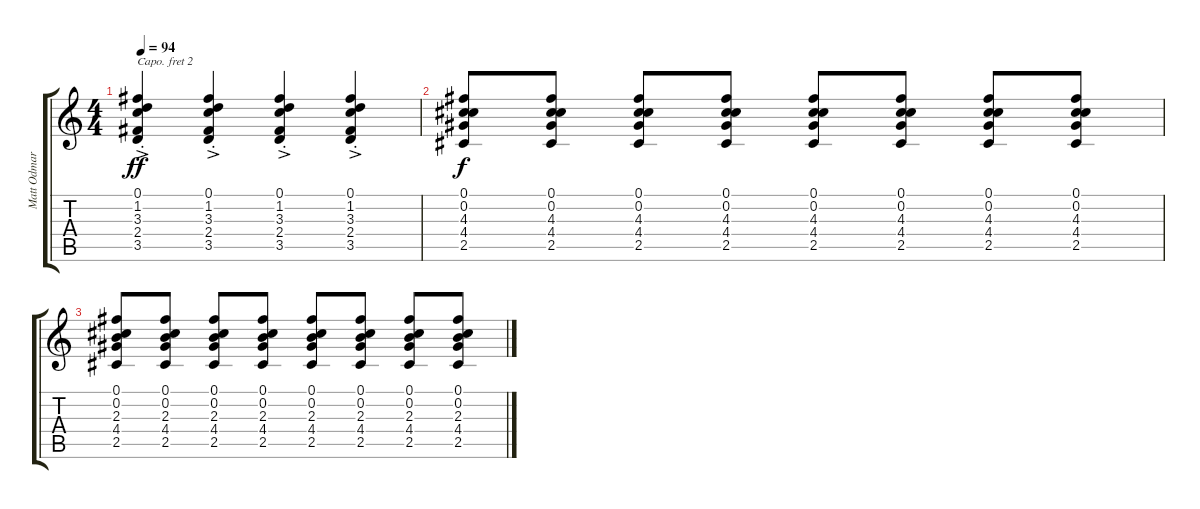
\track ("Matt Odmark" "Matt Odmar") {instrument electricguitarclean}
\staff {score tabs}
\capo 2
\tuning (E4 B3 G3 D3 A2 E2) {hide}
\ts (4 4)
\tempo 94
\clef g2
\ks c
(0.1{ac st} 1.2{ac st} 3.3{ac st} 2.4{ac st} 3.5{ac st}).4{dy ff} (0.1{ac st} 1.2{ac st} 3.3{ac st} 2.4{ac st} 3.5{ac st}).4 (0.1{ac st} 1.2{ac st} 3.3{ac st} 2.4{ac st} 3.5{ac st}).4 (0.1{ac st} 1.2{ac st} 3.3{ac st} 2.4{ac st} 3.5{ac st}).4 |
(0.1 0.2 4.3 4.4 2.5).8{dy f} (0.1 0.2 4.3 4.4 2.5).8 (0.1 0.2 4.3 4.4 2.5).8 (0.1 0.2 4.3 4.4 2.5).8 (0.1 0.2 4.3 4.4 2.5).8 (0.1 0.2 4.3 4.4 2.5).8 (0.1 0.2 4.3 4.4 2.5).8 (0.1 0.2 4.3 4.4 2.5).8 |
(0.1 0.2 2.3 4.4 2.5).8 (0.1 0.2 2.3 4.4 2.5).8 (0.1 0.2 2.3 4.4 2.5).8 (0.1 0.2 2.3 4.4 2.5).8 (0.1 0.2 2.3 4.4 2.5).8 (0.1 0.2 2.3 4.4 2.5).8 (0.1 0.2 2.3 4.4 2.5).8 (0.1 0.2 2.3 4.4 2.5).8
